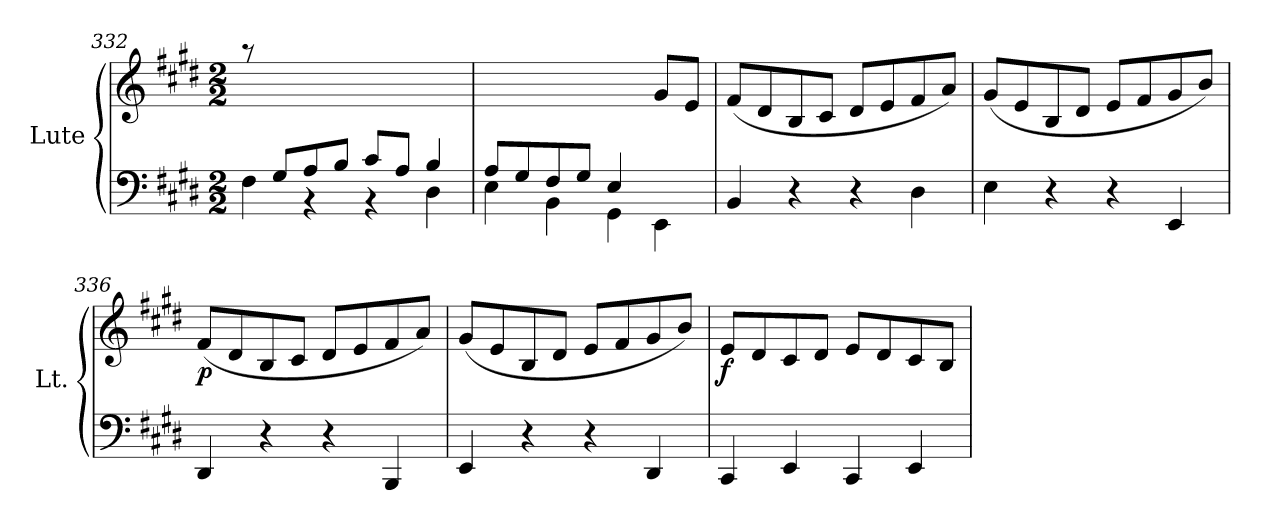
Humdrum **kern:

**kern	**kern	**dynam
*part1	*part1	*part1
*staff2	*staff1	*staff1/2
*I"Lute	*	*
*I'Lt.	*	*
*clefF4	*clefG2	*
*k[f#c#g#d#]	*k[f#c#g#d#]	*
*M2/2	*M2/2	*
=332	=332	=332
*^	*	*
8ryy	4F#\	8raa	.
8G#/L	.	2..ryy	.
8A/	4rBB	.	.
8B/J	.	.	.
8c#/L	4rBB	.	.
8A/J	.	.	.
4B/	4D#\	.	.
=333	=333	=333	=333
8A/L	4E\	2.ryy	.
8G#/	.	.	.
8F#/	4BB\	.	.
8G#/J	.	.	.
4E/	4GG#\	.	.
4ryy	4EE\	8g#/L	.
.	.	8e/J	.
*v	*v	*	*
=334	=334	=334
4BB/	(8f#/L	.
.	8d#/	.
4r	8B/	.
.	8c#/J	.
4r	8d#/L	.
.	8e/	.
4D#\	8f#/	.
.	8a/J)	.
!!LO:LB:g=z
=335	=335	=335
4E\	(8g#/L	.
.	8e/	.
4r	8B/	.
.	8d#/J	.
4r	8e/L	.
.	8f#/	.
4EE/	8g#/	.
.	8b/J)	.
=336	=336	=336
!	!	!LO:DY:b
4DD#/	(8f#/L	p
.	8d#/	.
4r	8B/	.
.	8c#/J	.
4r	8d#/L	.
.	8e/	.
4BBB/	8f#/	.
.	8a/J)	.
=337	=337	=337
4EE/	(8g#/L	.
.	8e/	.
4r	8B/	.
.	8d#/J	.
4r	8e/L	.
.	8f#/	.
4DD#/	8g#/	.
.	8b/J)	.
=338	=338	=338
!	!	!LO:DY:b
4CC#/	8e/L	f
.	8d#/	.
4EE/	8c#/	.
.	8d#/J	.
4CC#/	8e/L	.
.	8d#/	.
4EE/	8c#/	.
.	8B/J	.
=	=	=
*-	*-	*-
